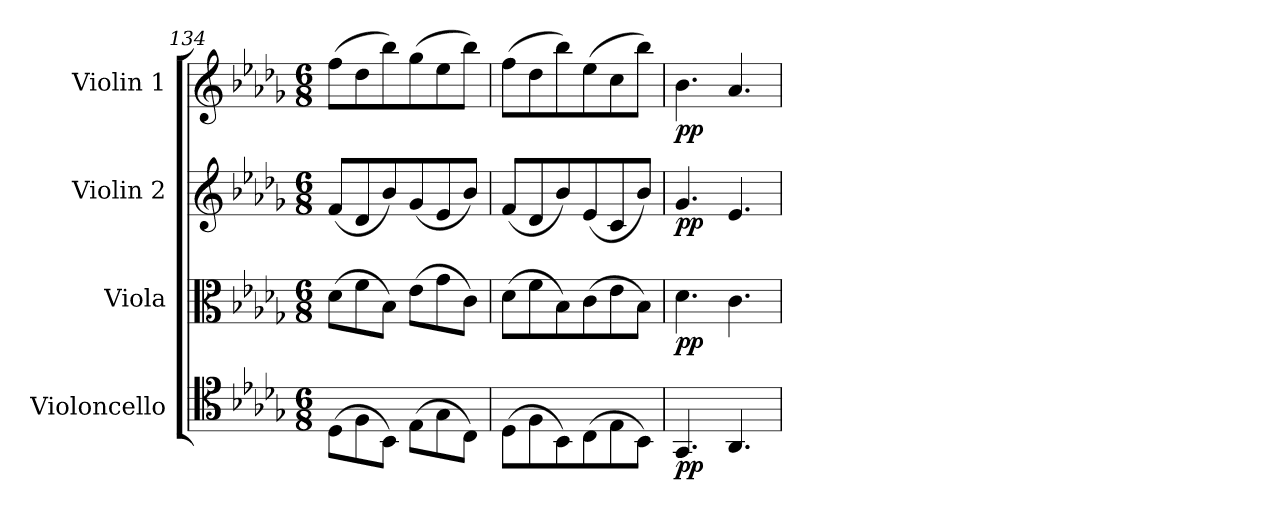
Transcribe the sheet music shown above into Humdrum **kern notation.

**kern	**dynam	**kern	**dynam	**kern	**dynam	**kern	**dynam
*part4	*part4	*part3	*part3	*part2	*part2	*part1	*part1
*staff4	*staff4	*staff3	*staff3	*staff2	*staff2	*staff1	*staff1
*I"Violoncello	*	*I"Viola	*	*I"Violin 2	*	*I"Violin 1	*
*I'Vc	*	*I'Vla	*	*I'Vln	*	*I'Vln	*
*clefC4	*	*clefC3	*	*clefG2	*	*clefG2	*
*k[b-e-a-d-g-]	*	*k[b-e-a-d-g-]	*	*k[b-e-a-d-g-]	*	*k[b-e-a-d-g-]	*
*M6/8	*	*M6/8	*	*M6/8	*	*M6/8	*
=134	=134	=134	=134	=134	=134	=134	=134
(8D-\L	.	(8d-\L	.	(8f/L	.	(8ff\L	.
8F\	.	8f\	.	8d-/	.	8dd-\	.
8BB-\J)	.	8B-\J)	.	8b-/)	.	8bb-\)	.
(8E-\L	.	(8e-\L	.	(8g-/	.	(8gg-\	.
8G-\	.	8g-\	.	8e-/	.	8ee-\	.
8C\J)	.	8c\J)	.	8b-/J)	.	8bb-\J)	.
!!LO:PB:g=z
=135	=135	=135	=135	=135	=135	=135	=135
(8D-\L	.	(8d-\L	.	(8f/L	.	(8ff\L	.
8F\	.	8f\	.	8d-/	.	8dd-\	.
8BB-\)	.	8B-\)	.	8b-/)	.	8bb-\)	.
(8C\	.	(8c\	.	(8e-/	.	(8ee-\	.
8E-\	.	8e-\	.	8c/	.	8cc\	.
8BB-\J)	.	8B-\J)	.	8b-/J)	.	8bb-\J)	.
=136	=136	=136	=136	=136	=136	=136	=136
!	!LO:DY:b	!	!LO:DY:b	!	!LO:DY:b	!	!LO:DY:b
4.GG-/	pp	4.d-\	pp	4.g-/	pp	4.b-\	pp
4.AA-/	.	4.c\	.	4.e-/	.	4.a-/	.
=	=	=	=	=	=	=	=
*-	*-	*-	*-	*-	*-	*-	*-
